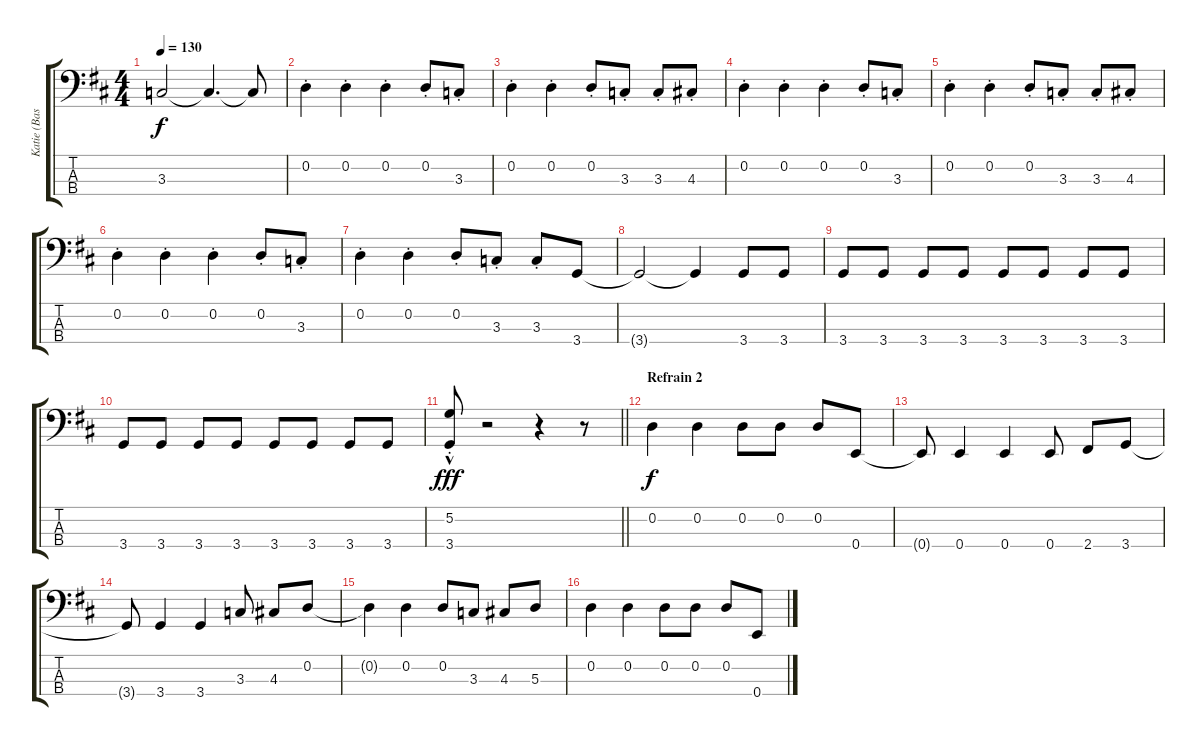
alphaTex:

\track ("Katie (Bass)" "Katie (Bas") {instrument electricbassfinger}
\staff {score tabs}
\tuning (G2 D2 A1 E1) {hide}
\ts (4 4)
\tempo 130
\clef f4
\ks d
3.3{t}.2{dy f} 3.3{t}.4{d} 3.3{t}.8 |
0.2{st}.4 0.2{st}.4 0.2{st}.4 0.2{st}.8 3.3{st}.8 |
0.2{st}.4 0.2{st}.4 0.2{st}.8 3.3{st}.8 3.3{st}.8 4.3{st}.8 |
0.2{st}.4 0.2{st}.4 0.2{st}.4 0.2{st}.8 3.3{st}.8 |
0.2{st}.4 0.2{st}.4 0.2{st}.8 3.3{st}.8 3.3{st}.8 4.3{st}.8 |
0.2{st}.4 0.2{st}.4 0.2{st}.4 0.2{st}.8 3.3{st}.8 |
0.2{st}.4 0.2{st}.4 0.2{st}.8 3.3{st}.8 3.3{st}.8 3.4.8 |
3.4{t}.2 3.4{t}.4 3.4.8 3.4.8 |
3.4.8 3.4.8 3.4.8 3.4.8 3.4.8 3.4.8 3.4.8 3.4.8 |
3.4.8 3.4.8 3.4.8 3.4.8 3.4.8 3.4.8 3.4.8 3.4.8 |
\barLineRight lightlight
(5.2{hac st} 3.4{hac st}).8{dy fff} r.2 r.4 r.8 |
\section ("" "Refrain 2")
0.2.4{dy f} 0.2.4 0.2.8 0.2.8 0.2.8 0.4.8 |
0.4{t}.8 0.4.4 0.4.4 0.4.8 2.4.8 3.4.8 |
3.4{t}.8 3.4.4 3.4.4 3.3.8 4.3.8 0.2.8 |
0.2{t}.4 0.2.4 0.2.8 3.3.8 4.3.8 5.3.8 |
0.2.4 0.2.4 0.2.8 0.2.8 0.2.8 0.4.8
